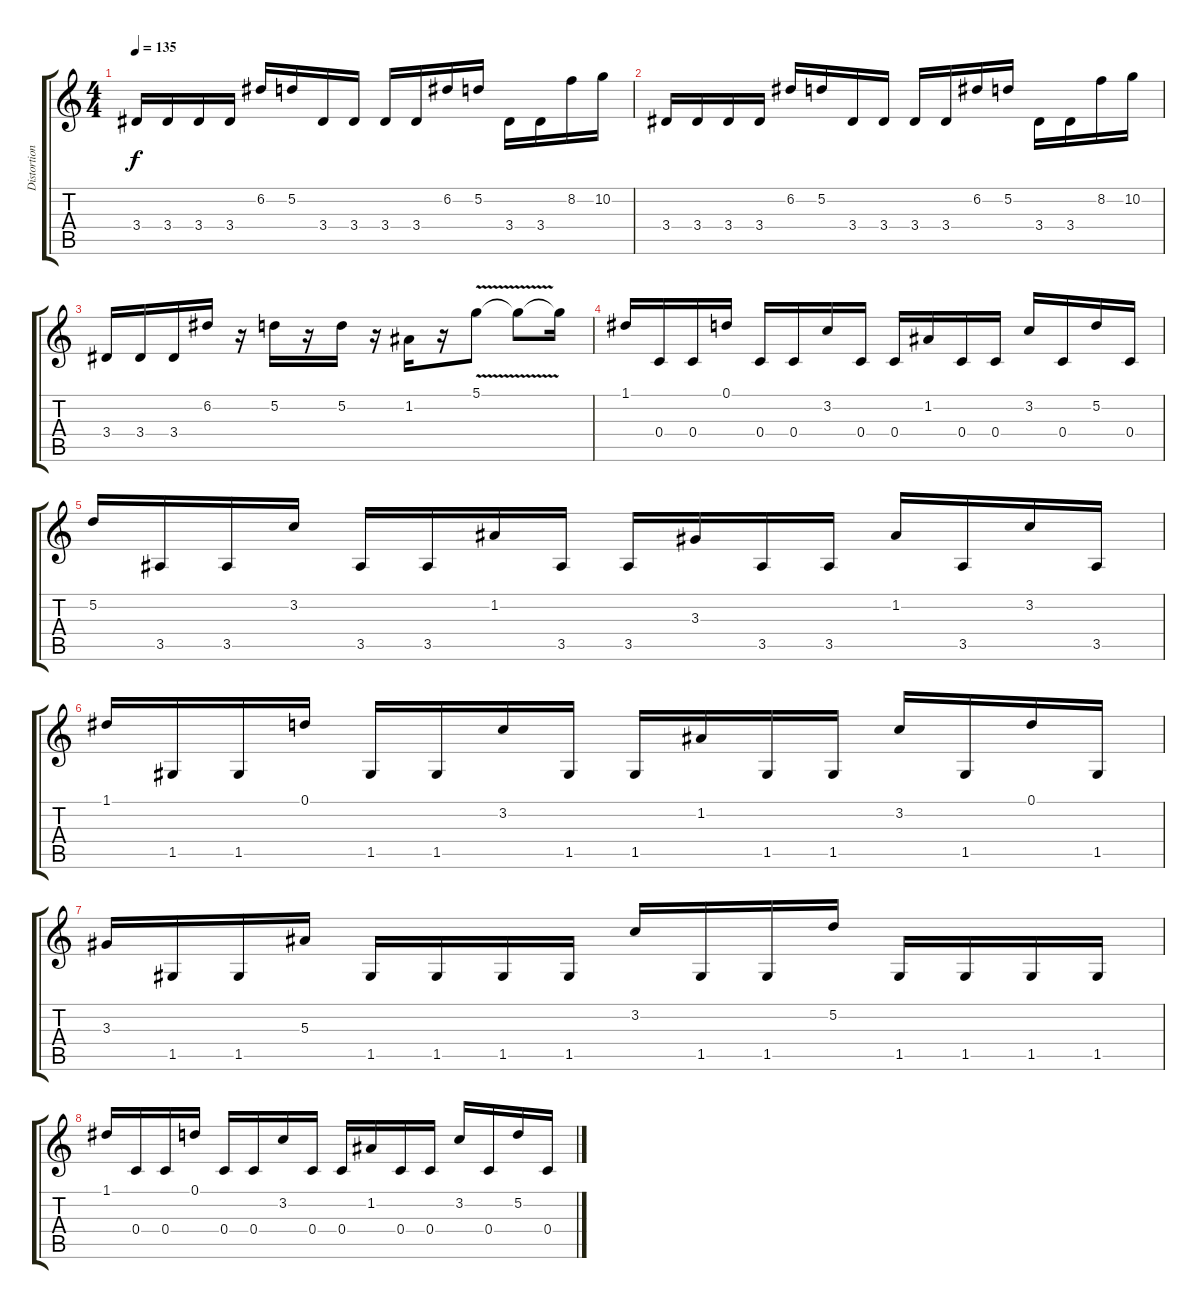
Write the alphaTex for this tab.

\track ("Distortion Guitar 1" "Distortion") {instrument distortionguitar}
\staff {score tabs}
\tuning (D4 A3 F3 C3 G2 C2) {hide}
\ts (4 4)
\tempo 135
\clef g2
\ks c
3.4.16{dy f} 3.4.16 3.4.16 3.4.16 6.2.16 5.2.16 3.4.16 3.4.16 3.4.16 3.4.16 6.2.16 5.2.16 3.4.16 3.4.16 8.2.16 10.2.16 |
3.4.16 3.4.16 3.4.16 3.4.16 6.2.16 5.2.16 3.4.16 3.4.16 3.4.16 3.4.16 6.2.16 5.2.16 3.4.16 3.4.16 8.2.16 10.2.16 |
3.4.16 3.4.16 3.4.16 6.2.16 r.16 5.2.16 r.16 5.2.16 r.16 1.2.16 r.16 5.1{v}.8 5.1{t}.8 5.1{t}.16 |
1.1.16 0.4.16 0.4.16 0.1.16 0.4.16 0.4.16 3.2.16 0.4.16 0.4.16 1.2.16 0.4.16 0.4.16 3.2.16 0.4.16 5.2.16 0.4.16 |
5.2.16 3.5.16 3.5.16 3.2.16 3.5.16 3.5.16 1.2.16 3.5.16 3.5.16 3.3.16 3.5.16 3.5.16 1.2.16 3.5.16 3.2.16 3.5.16 |
1.1.16 1.5.16 1.5.16 0.1.16 1.5.16 1.5.16 3.2.16 1.5.16 1.5.16 1.2.16 1.5.16 1.5.16 3.2.16 1.5.16 0.1.16 1.5.16 |
3.3.16 1.5.16 1.5.16 5.3.16 1.5.16 1.5.16 1.5.16 1.5.16 3.2.16 1.5.16 1.5.16 5.2.16 1.5.16 1.5.16 1.5.16 1.5.16 |
1.1.16 0.4.16 0.4.16 0.1.16 0.4.16 0.4.16 3.2.16 0.4.16 0.4.16 1.2.16 0.4.16 0.4.16 3.2.16 0.4.16 5.2.16 0.4.16
